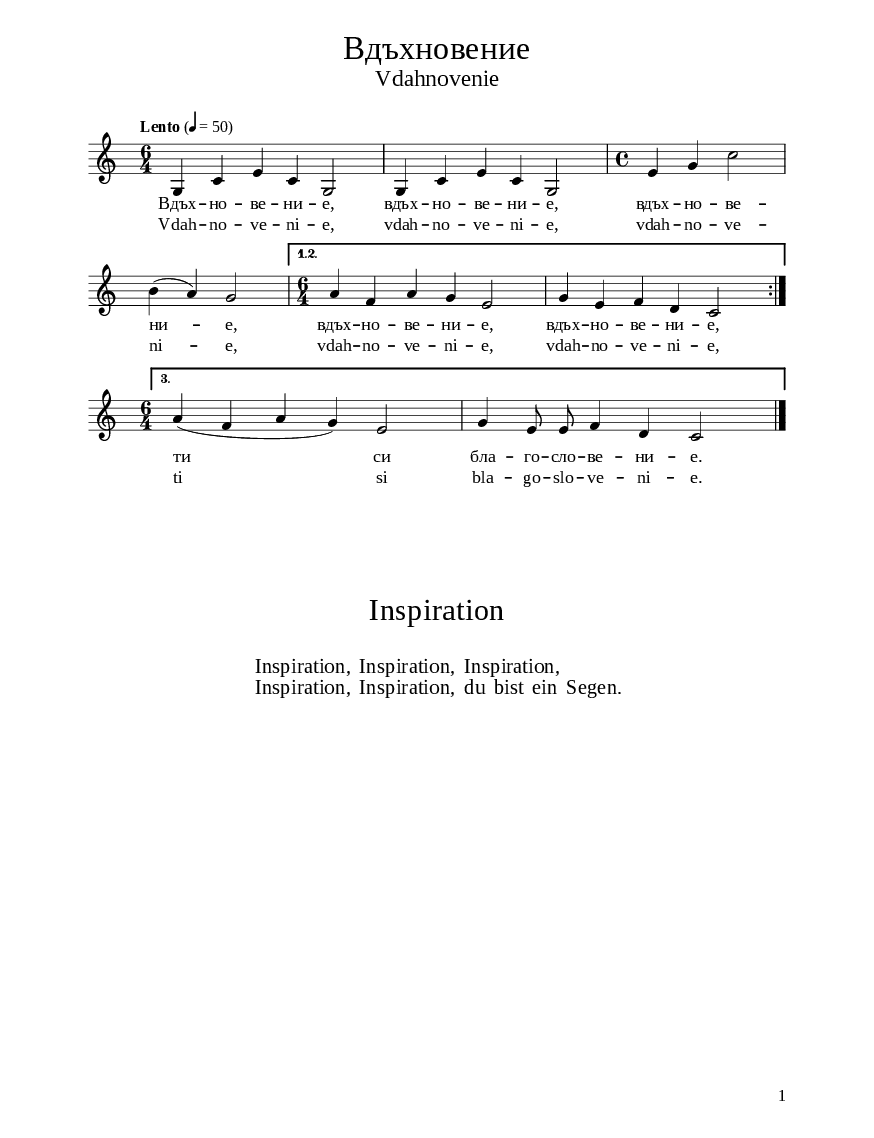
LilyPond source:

\version "2.20.0"

\paper {
  #(set-paper-size "a5")
}

\bookpart {
\paper {
  print-all-headers = ##t
  print-page-number = ##t 
  print-first-page-number = ##t
  
  % put page numbers on the bottom
  oddHeaderMarkup = \markup ""
  evenHeaderMarkup = \markup ""
  oddFooterMarkup = \markup
    \fill-line {
      ""
      \on-the-fly #print-page-number-check-first \fromproperty #'page:page-number-string
    }
  evenFooterMarkup = \markup
    \fill-line {
      \on-the-fly #print-page-number-check-first \fromproperty #'page:page-number-string
      ""
    }

  left-margin = 1.5\cm
  right-margin = 1.5\cm
  top-margin = 1.6\cm
  bottom-margin = 1.2\cm
  ragged-bottom = ##t % do not spread the staves to fill the whole vertical space

  % change lyrics and titles font (affects notes also)
  fonts = 
    #(make-pango-font-tree
     "Times New Roman"
     "DejaVu Sans"
     "DejaVu Sans Mono"
     (/ (* staff-height pt) 3.6))
  
  % change distance between staves
  system-system-spacing =
    #'((basic-distance . 12)
       (minimum-distance . 6)
       (padding . 1)
       (stretchability . 12))
}

\header {
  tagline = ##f
}

\score{
  \layout { 
    indent = 0.0\cm % remove first line indentation
    ragged-last = ##f % do spread last line to fill the whole space
    \context {
      \Score
      \omit BarNumber %remove bar numbers
    } % context
    
    \context { % change staff size
      \Staff
      fontSize = #+0 % affects notes size only 
      \override StaffSymbol #'staff-space = #(magstep -3)
      \override StaffSymbol #'thickness = #0.5
      \override BarLine #'hair-thickness = #1     
      %\override StaffSymbol #'ledger-line-thickness = #'(0 . 0)
    }
    
    \context { % adjust space between staff and lyrics and between the two lyric lines
      \Lyrics
      \override VerticalAxisGroup.nonstaff-relatedstaff-spacing = #'(
        (basic-distance . 4.5)
        (padding . 0.5)
      )
      \override VerticalAxisGroup.nonstaff-nonstaff-spacing = #'((minimum-distance . 2))
    }
  } % layout


  \new Voice \absolute  {
    \clef treble
    \key c \major
    \time 6/4 
    %\tempo "Moderato" 8 = 160
    \tempo \markup { % make tempo note smaller
      \concat { "Lento " \normal-text { "(" }
          \teeny \general-align #Y #DOWN \note #"4" #0.8
          \normal-text { " = 50)" }
      }
    }
    \autoBeamOff
   \repeat volta 3 {   g4 c' e' c' g2 | g4 c' e' c' g2 | \time 4/4  e'4 g' c''2 \break |
 
   b'4 ( a' ) g'2 | \time 6/4 } \alternative { 
    { a'4 f' a' g' e'2 | g'4 e' f' d' c'2 | \break } 
    { \once \override Score.TimeSignature.break-visibility = ##(#f #f #t)
      \time 6/4 a'4 ( f' a' g' ) e'2 |  g'4 e'8 e' f'4 d' c'2}
   }  
   \bar "|."
  }
  
  \addlyrics { Вдъх -- но -- ве -- ни -- е,
  вдъх -- но -- ве -- ни -- е, 
  вдъх -- но -- ве -- ни -- е, вдъх -- но -- ве -- ни -- е,
  вдъх -- но -- ве -- ни -- е, ти си бла -- го --
  сло -- ве -- ни -- е.
    
  }

  \addlyrics {
  Vdah -- no -- ve -- ni -- e,
  vdah -- no -- ve -- ni -- e, 
  vdah -- no -- ve -- ni -- e, vdah -- no -- ve -- ni -- e,
  vdah -- no -- ve -- ni -- e, ti si bla -- go --
  slo -- ve -- ni -- e.
   
  }

  \header {
    title = \markup \column \normal-text \fontsize #2.5 { 
              \center-align
              \line { Вдъхновение }
              \vspace #-0.6
              \center-align
              \line \fontsize #-3 { Vdahnovenie }
              \vspace #-0.8
              \center-align
              \line \fontsize #-3 { " " }
            }
  }
  
  \midi{}
} % score


\markup \halign #-9.0 \raise #2.8 \override #'(baseline-skip . 2) { 
  \column  { 
    \line { " " }
    \line { " " }
    \line { " " }
    \line { " " }
    \line { " " }
  }
} 


% include foreign translation(s) of the song
\version "2.18.2"

\markup \fill-line { \fontsize #6 "Inspiration" }
\markup \null
\markup \null
\markup \fontsize #+2.5 {
    \hspace #16
    \override #'(baseline-skip . 2)
    
        \column {
      \line { " " }      
      \line {  Inspiration, Inspiration, Inspiration,  }
      \line {  Inspiration, Inspiration, du bist ein Segen. }  
      
      
       
    }
    
    
}


} % bookpart
